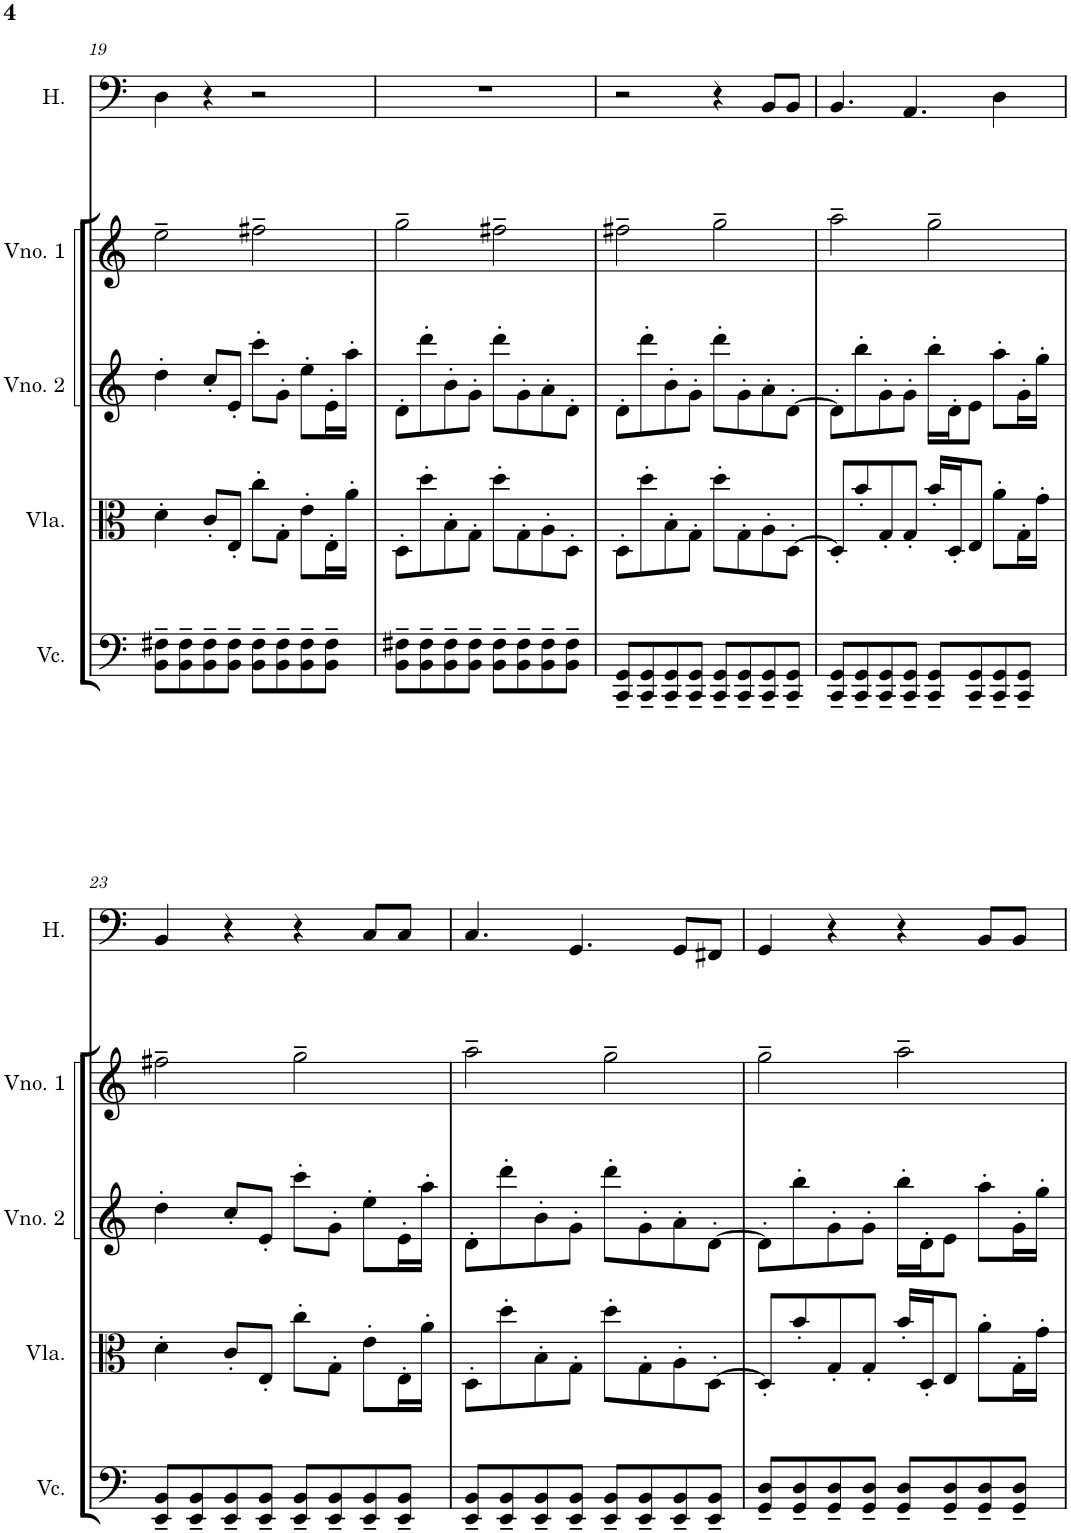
**kern	**kern	**kern	**kern	**kern
*part5	*part4	*part3	*part2	*part1
*staff5	*staff4	*staff3	*staff2	*staff1
*I"Violoncelo	*I"Viola	*I"Violino 2	*I"Violino 1	*I"Homens
*I'Vc.	*I'Vla.	*I'Vno. 2	*I'Vno. 1	*I'H.
!!LO:PB:g=z
*clefF4	*clefC3	*clefG2	*clefG2	*clefF4
*k[]	*k[]	*k[]	*k[]	*k[]
*M4/4	*M4/4	*M4/4	*M4/4	*M4/4
=19	=19	=19	=19	=19
8BB\~ 8F#X\~L	4d'\	4dd'\	2ee~\	4D\
8BB\~ 8F#\~	.	.	.	.
8BB\~ 8F#\~	8c'/L	8cc'/L	.	4r
8BB\~ 8F#\~J	8E'/J	8e'/J	.	.
8BB\~ 8F#\~L	8cc'\L	8ccc'\L	2ff#X~\	2r
8BB\~ 8F#\~	8G'\J	8g'\J	.	.
8BB\~ 8F#\~	8e'\L	8ee'\L	.	.
8BB\~ 8F#\~J	16E'\L	16e'\L	.	.
.	16a'\JJ	16aa'\JJ	.	.
=20	=20	=20	=20	=20
8BB\~ 8F#X\~L	8D'\L	8d'\L	2gg~\	1r
8BB\~ 8F#\~	8dd'\	8ddd'\	.	.
8BB\~ 8F#\~	8B'\	8b'\	.	.
8BB\~ 8F#\~J	8G'\J	8g'\J	.	.
8BB\~ 8F#\~L	8dd'\L	8ddd'\L	2ff#X~\	.
8BB\~ 8F#\~	8G'\	8g'\	.	.
8BB\~ 8F#\~	8A'\	8a'\	.	.
8BB\~ 8F#\~J	8D'\J	8d'\J	.	.
=21	=21	=21	=21	=21
8CC/~ 8GG/~L	8D'\L	8d'\L	2ff#X~\	2r
8CC/~ 8GG/~	8dd'\	8ddd'\	.	.
8CC/~ 8GG/~	8B'\	8b'\	.	.
8CC/~ 8GG/~J	8G'\J	8g'\J	.	.
8CC/~ 8GG/~L	8dd'\L	8ddd'\L	2gg~\	4r
8CC/~ 8GG/~	8G'\	8g'\	.	.
8CC/~ 8GG/~	8A'\	8a'\	.	8BB/L
8CC/~ 8GG/~J	[8D'\J	[8d'\J	.	8BB/J
=22	=22	=22	=22	=22
8CC/~ 8GG/~L	8D'/L]	8d'\L]	2aa~\	4.BB/
8CC/~ 8GG/~	8b'/	8bb'\	.	.
8CC/~ 8GG/~	8G'/	8g'\	.	.
8CC/~ 8GG/~J	8G'/J	8g'\J	.	4.AA/
8CC/~ 8GG/~L	16b'/LL	16bb'\LL	2gg~\	.
.	16D'/J	16d'\J	.	.
8CC/~ 8GG/~	8E/J	8e\J	.	.
8CC/~ 8GG/~	8a'\L	8aa'\L	.	4D\
8CC/~ 8GG/~J	16G'\L	16g'\L	.	.
.	16g'\JJ	16gg'\JJ	.	.
!!LO:LB:g=z
=23	=23	=23	=23	=23
8EE/~ 8BB/~L	4d'\	4dd'\	2ff#X~\	4BB/
8EE/~ 8BB/~	.	.	.	.
8EE/~ 8BB/~	8c'/L	8cc'/L	.	4r
8EE/~ 8BB/~J	8E'/J	8e'/J	.	.
8EE/~ 8BB/~L	8cc'\L	8ccc'\L	2gg~\	4r
8EE/~ 8BB/~	8G'\J	8g'\J	.	.
8EE/~ 8BB/~	8e'\L	8ee'\L	.	8C/L
8EE/~ 8BB/~J	16E'\L	16e'\L	.	8C/J
.	16a'\JJ	16aa'\JJ	.	.
=24	=24	=24	=24	=24
8EE/~ 8BB/~L	8D'\L	8d'\L	2aa~\	4.C/
8EE/~ 8BB/~	8dd'\	8ddd'\	.	.
8EE/~ 8BB/~	8B'\	8b'\	.	.
8EE/~ 8BB/~J	8G'\J	8g'\J	.	4.GG/
8EE/~ 8BB/~L	8dd'\L	8ddd'\L	2gg~\	.
8EE/~ 8BB/~	8G'\	8g'\	.	.
8EE/~ 8BB/~	8A'\	8a'\	.	8GG/L
8EE/~ 8BB/~J	[8D'\J	[8d'\J	.	8FF#X/J
=25	=25	=25	=25	=25
8GG/~ 8D/~L	8D'/L]	8d'\L]	2gg~\	4GG/
8GG/~ 8D/~	8b'/	8bb'\	.	.
8GG/~ 8D/~	8G'/	8g'\	.	4r
8GG/~ 8D/~J	8G'/J	8g'\J	.	.
8GG/~ 8D/~L	16b'/LL	16bb'\LL	2aa~\	4r
.	16D'/J	16d'\J	.	.
8GG/~ 8D/~	8E/J	8e\J	.	.
8GG/~ 8D/~	8a'\L	8aa'\L	.	8BB/L
8GG/~ 8D/~J	16G'\L	16g'\L	.	8BB/J
.	16g'\JJ	16gg'\JJ	.	.
=	=	=	=	=
*-	*-	*-	*-	*-
